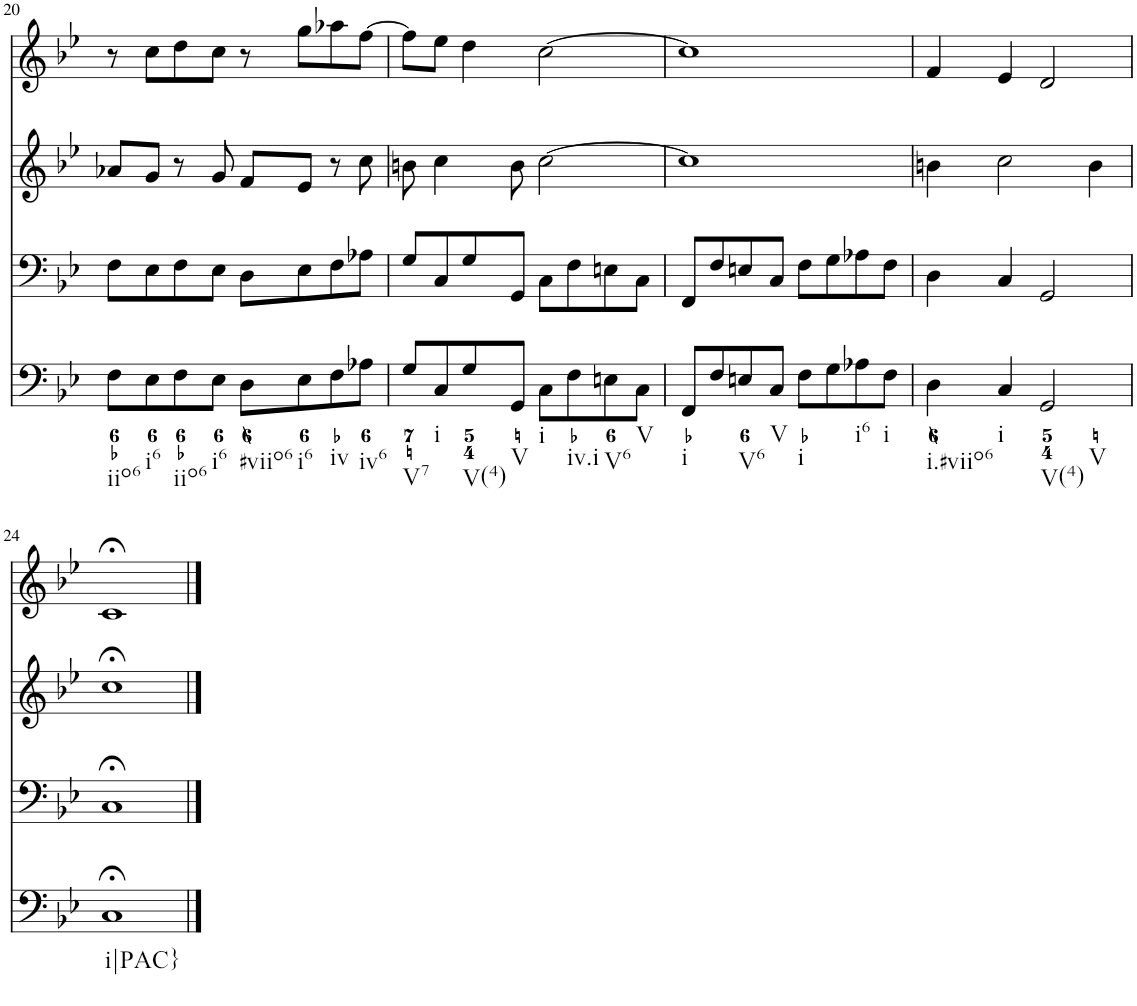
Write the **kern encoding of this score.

**kern	**kern	**kern	**kern
*part4	*part3	*part2	*part1
*staff4	*staff3	*staff2	*staff1
*I"Piano	*I"Piano	*I"Piano	*I"Piano
*I'Pno	*I'Pno	*I'Pno	*I'Pno
!!LO:PB:g=z
*clefF4	*clefF4	*clefG2	*clefG2
*k[b-e-]	*k[b-e-]	*k[b-e-]	*k[b-e-]
*g:	*g:	*g:	*g:
*M4/4	*M4/4	*M4/4	*M4/4
*met(c)	*met(c)	*met(c)	*met(c)
=20	=20	=20	=20
!LO:TX:b:t=iio6	!	!	!
8F\L	8F\L	8a-X/L	8r
!LO:TX:b:t=i6	!	!	!
8E-\	8E-\	8g/J	8cc\L
!LO:TX:b:t=iio6	!	!	!
8F\	8F\	8r	8dd\
!LO:TX:b:t=i6	!	!	!
8E-\J	8E-\J	8g/	8cc\J
!LO:TX:b:t=#viio6	!	!	!
8D\L	8D\L	8f/L	8r
!LO:TX:b:t=i6	!	!	!
8E-\	8E-\	8e-/J	8gg\L
!LO:TX:b:t=iv	!	!	!
8F\	8F\	8r	8aa-X\
!LO:TX:b:t=iv6	!	!	!
8A-X\J	8A-X\J	8cc\	[8ff\J
=21	=21	=21	=21
!LO:TX:b:t=V7	!	!	!
8G/L	8G/L	8bn\	8ff\L]
!LO:TX:b:t=i	!	!	!
8C/	8C/	4cc\	8ee-\J
!LO:TX:b:t=V(4)	!	!	!
8G/	8G/	.	4dd\
!LO:TX:b:t=V	!	!	!
8GG/J	8GG/J	8b\	.
!LO:TX:b:t=i	!	!	!
8C\L	8C\L	[2cc\	[2cc\
!LO:TX:b:t=iv.i	!	!	!
8F\	8F\	.	.
!LO:TX:b:t=V6	!	!	!
8En\	8En\	.	.
!LO:TX:b:t=V	!	!	!
8C\J	8C\J	.	.
=22	=22	=22	=22
!LO:TX:b:t=i	!	!	!
8FF/L	8FF/L	1cc]	1cc]
8F/	8F/	.	.
!LO:TX:b:t=V6	!	!	!
8En/	8En/	.	.
!LO:TX:b:t=V	!	!	!
8C/J	8C/J	.	.
!LO:TX:b:t=i	!	!	!
8F\L	8F\L	.	.
8G\	8G\	.	.
!LO:TX:b:t=i6	!	!	!
8A-X\	8A-X\	.	.
!LO:TX:b:t=i	!	!	!
8F\J	8F\J	.	.
=23	=23	=23	=23
!LO:TX:b:t=i.#viio6	!	!	!
4D\	4D\	4bn\	4f/
!LO:TX:b:t=i	!	!	!
4C/	4C/	2cc\	4e-/
!LO:TX:b:t=V(4)	!	!	!
!LO:TX:b:t=V	!	!	!
2GG/	2GG/	.	2d/
.	.	4b\	.
!!LO:LB:g=z
=24	=24	=24	=24
!LO:TX:b:t=i|PAC}	!	!	!
1C;<	1C;<	1cc;<	1c;<
==	==	==	==
*-	*-	*-	*-
